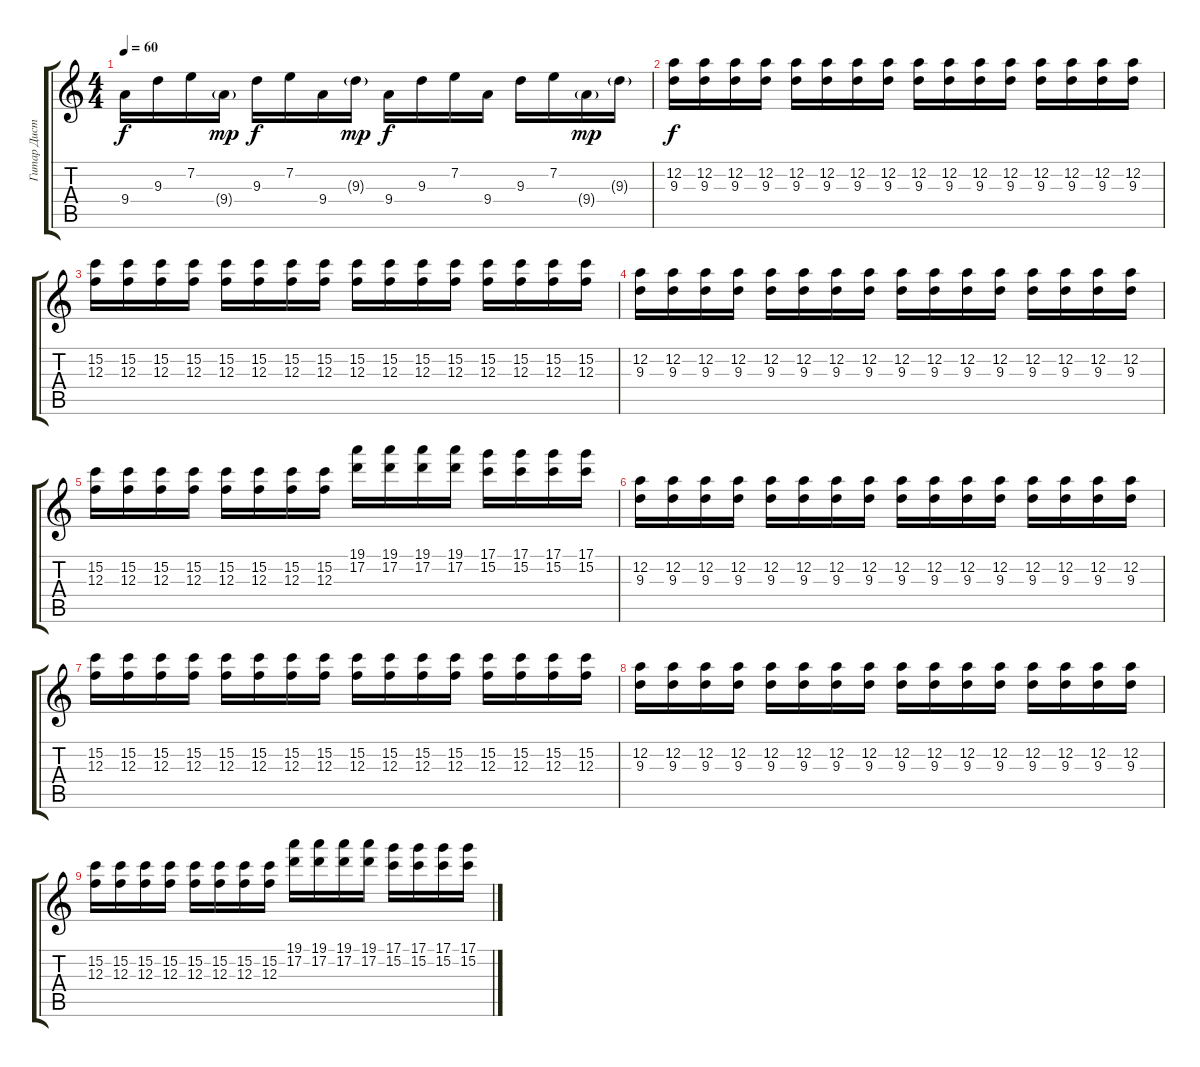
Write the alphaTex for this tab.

\track ("Гитар Дисторшн" "Гитар Дист") {instrument distortionguitar}
\staff {score tabs}
\tuning (D4 A3 F3 C3 G2 C2) {hide}
\ts (4 4)
\tempo 60
\clef g2
\ks c
9.4.16{dy f} 9.3.16 7.2.16 9.4{g}.16{dy mp} 9.3.16{dy f} 7.2.16 9.4.16 9.3{g}.16{dy mp} 9.4.16{dy f} 9.3.16 7.2.16 9.4.16 9.3.16 7.2.16 9.4{g}.16{dy mp} 9.3{g}.16 |
(12.2 9.3).16{dy f} (12.2 9.3).16 (12.2 9.3).16 (12.2 9.3).16 (12.2 9.3).16 (12.2 9.3).16 (12.2 9.3).16 (12.2 9.3).16 (12.2 9.3).16 (12.2 9.3).16 (12.2 9.3).16 (12.2 9.3).16 (12.2 9.3).16 (12.2 9.3).16 (12.2 9.3).16 (12.2 9.3).16 |
(15.2 12.3).16 (15.2 12.3).16 (15.2 12.3).16 (15.2 12.3).16 (15.2 12.3).16 (15.2 12.3).16 (15.2 12.3).16 (15.2 12.3).16 (15.2 12.3).16 (15.2 12.3).16 (15.2 12.3).16 (15.2 12.3).16 (15.2 12.3).16 (15.2 12.3).16 (15.2 12.3).16 (15.2 12.3).16 |
(12.2 9.3).16 (12.2 9.3).16 (12.2 9.3).16 (12.2 9.3).16 (12.2 9.3).16 (12.2 9.3).16 (12.2 9.3).16 (12.2 9.3).16 (12.2 9.3).16 (12.2 9.3).16 (12.2 9.3).16 (12.2 9.3).16 (12.2 9.3).16 (12.2 9.3).16 (12.2 9.3).16 (12.2 9.3).16 |
(15.2 12.3).16 (15.2 12.3).16 (15.2 12.3).16 (15.2 12.3).16 (15.2 12.3).16 (15.2 12.3).16 (15.2 12.3).16 (15.2 12.3).16 (19.1 17.2).16 (19.1 17.2).16 (19.1 17.2).16 (19.1 17.2).16 (17.1 15.2).16 (17.1 15.2).16 (17.1 15.2).16 (17.1 15.2).16 |
(12.2 9.3).16 (12.2 9.3).16 (12.2 9.3).16 (12.2 9.3).16 (12.2 9.3).16 (12.2 9.3).16 (12.2 9.3).16 (12.2 9.3).16 (12.2 9.3).16 (12.2 9.3).16 (12.2 9.3).16 (12.2 9.3).16 (12.2 9.3).16 (12.2 9.3).16 (12.2 9.3).16 (12.2 9.3).16 |
(15.2 12.3).16 (15.2 12.3).16 (15.2 12.3).16 (15.2 12.3).16 (15.2 12.3).16 (15.2 12.3).16 (15.2 12.3).16 (15.2 12.3).16 (15.2 12.3).16 (15.2 12.3).16 (15.2 12.3).16 (15.2 12.3).16 (15.2 12.3).16 (15.2 12.3).16 (15.2 12.3).16 (15.2 12.3).16 |
(12.2 9.3).16 (12.2 9.3).16 (12.2 9.3).16 (12.2 9.3).16 (12.2 9.3).16 (12.2 9.3).16 (12.2 9.3).16 (12.2 9.3).16 (12.2 9.3).16 (12.2 9.3).16 (12.2 9.3).16 (12.2 9.3).16 (12.2 9.3).16 (12.2 9.3).16 (12.2 9.3).16 (12.2 9.3).16 |
(15.2 12.3).16 (15.2 12.3).16 (15.2 12.3).16 (15.2 12.3).16 (15.2 12.3).16 (15.2 12.3).16 (15.2 12.3).16 (15.2 12.3).16 (19.1 17.2).16 (19.1 17.2).16 (19.1 17.2).16 (19.1 17.2).16 (17.1 15.2).16 (17.1 15.2).16 (17.1 15.2).16 (17.1 15.2).16
